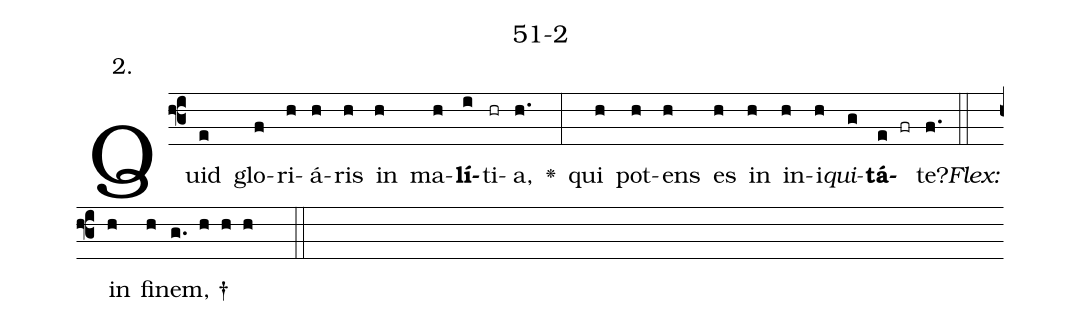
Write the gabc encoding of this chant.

name: 51-2;
annotation: 2.;
%%
(f3)Quid(e) glo(f)ri(h)á(h)ris(h) in(h) ma(h)<b>lí</b>(i)ti(hr)a,(h.) <v>\greheightstar</v>(:) qui(h) pot(h)ens(h) es(h) in(h) in(h)i(h)<i>qui</i>(g)<b>tá</b>(e fr)te?(f.) (::)
<i>Flex:</i>()  in(h) fi(h)nem, †(g. h h h  ::)

%E(h) u(h) o(h) u(g) a(e) e.(f.) (::)
